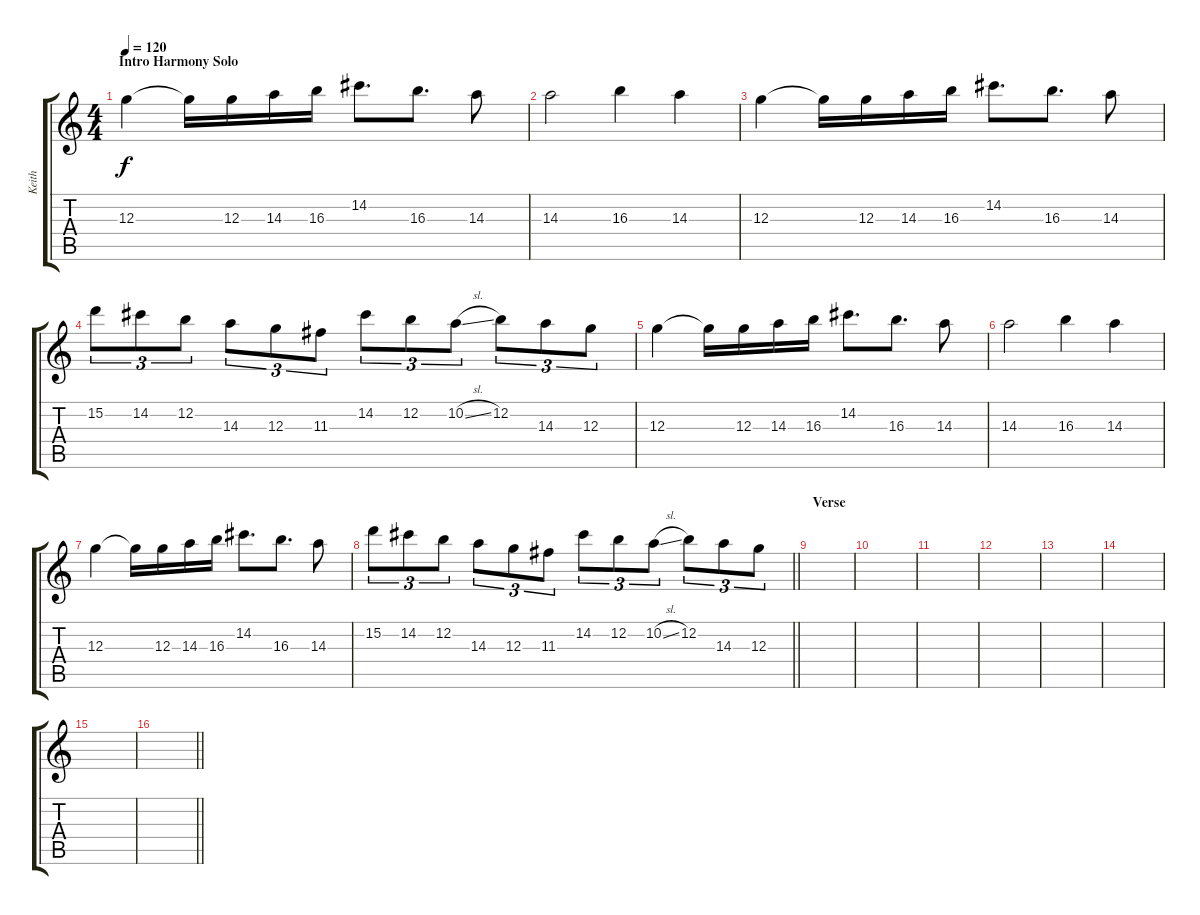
\track ("Keith" "Keith") {instrument distortionguitar}
\staff {score tabs}
\tuning (E4 B3 G3 D3 A2 E2) {hide}
\ts (4 4)
\section ("" "Intro Harmony Solo")
\tempo 120
\clef g2
\ks c
12.3.4{dy f volume 12} 12.3{t}.16 12.3.16 14.3.16 16.3.16 14.2.8{d} 16.3.8{d} 14.3.8 |
14.3.2 16.3.4 14.3.4 |
12.3.4{volume 12} 12.3{t}.16 12.3.16 14.3.16 16.3.16 14.2.8{d} 16.3.8{d} 14.3.8 |
15.2.8{tu (3 2)} 14.2.8{tu (3 2)} 12.2.8{tu (3 2)} 14.3.8{tu (3 2)} 12.3.8{tu (3 2)} 11.3.8{tu (3 2)} 14.2.8{tu (3 2)} 12.2.8{tu (3 2)} 10.2{sl}.8{tu (3 2)} 12.2.8{tu (3 2)} 14.3.8{tu (3 2)} 12.3.8{tu (3 2)} |
12.3.4{volume 12} 12.3{t}.16 12.3.16 14.3.16 16.3.16 14.2.8{d} 16.3.8{d} 14.3.8 |
14.3.2 16.3.4 14.3.4 |
12.3.4{volume 12} 12.3{t}.16 12.3.16 14.3.16 16.3.16 14.2.8{d} 16.3.8{d} 14.3.8 |
\barLineRight lightlight
15.2.8{tu (3 2)} 14.2.8{tu (3 2)} 12.2.8{tu (3 2)} 14.3.8{tu (3 2)} 12.3.8{tu (3 2)} 11.3.8{tu (3 2)} 14.2.8{tu (3 2)} 12.2.8{tu (3 2)} 10.2{sl}.8{tu (3 2)} 12.2.8{tu (3 2)} 14.3.8{tu (3 2)} 12.3.8{tu (3 2)} |
\section ("" "Verse")
|
|
|
|
|
|
|
\barLineRight lightlight
